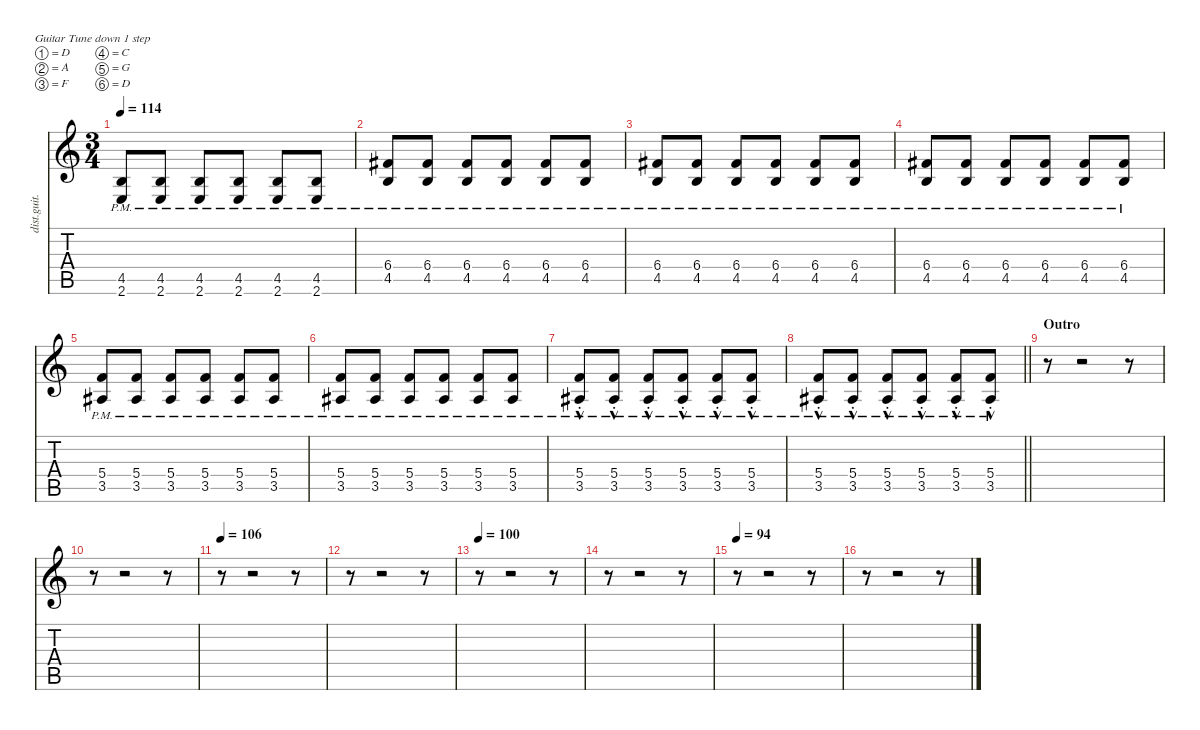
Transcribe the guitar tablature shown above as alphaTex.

\defaultSystemsLayout 4
\hideDynamics
\bracketExtendMode nobrackets
\otherSystemsTrackNameOrientation horizontal
\track ("Rhytm guitar" "dist.guit.") {instrument distortionguitar}
\staff {score tabs}
\tuning (D4 A3 F3 C3 G2 D2)
\ts (3 4)
\tempo 114
\clef g2
\ks c
(4.5{pm} 2.6{pm}).8{dy f beam Up} (4.5{pm} 2.6{pm}).8{beam Up} (4.5{pm} 2.6{pm}).8{beam Up} (4.5{pm} 2.6{pm}).8{beam Up} (4.5{pm} 2.6{pm}).8{beam Up} (4.5{pm} 2.6{pm}).8{beam Up} |
(6.4{pm acc #} 4.5{pm}).8{beam Up} (6.4{pm acc #} 4.5{pm}).8{beam Up} (6.4{pm acc #} 4.5{pm}).8{beam Up} (6.4{pm acc #} 4.5{pm}).8{beam Up} (6.4{pm acc #} 4.5{pm}).8{beam Up} (6.4{pm acc #} 4.5{pm}).8{beam Up} |
(6.4{pm acc #} 4.5{pm}).8{beam Up} (6.4{pm acc #} 4.5{pm}).8{beam Up} (6.4{pm acc #} 4.5{pm}).8{beam Up} (6.4{pm acc #} 4.5{pm}).8{beam Up} (6.4{pm acc #} 4.5{pm}).8{beam Up} (6.4{pm acc #} 4.5{pm}).8{beam Up} |
(6.4{pm acc #} 4.5{pm}).8{beam Up} (6.4{pm acc #} 4.5{pm}).8{beam Up} (6.4{pm acc #} 4.5{pm}).8{beam Up} (6.4{pm acc #} 4.5{pm}).8{beam Up} (6.4{pm acc #} 4.5{pm}).8{beam Up} (6.4{pm acc #} 4.5{pm}).8{beam Up} |
(5.4{pm} 3.5{pm acc #}).8{beam Up} (5.4{pm} 3.5{pm acc #}).8{beam Up} (5.4{pm} 3.5{pm acc #}).8{beam Up} (5.4{pm} 3.5{pm acc #}).8{beam Up} (5.4{pm} 3.5{pm acc #}).8{beam Up} (5.4{pm} 3.5{pm acc #}).8{beam Up} |
(5.4{pm} 3.5{pm acc #}).8{beam Up} (5.4{pm} 3.5{pm acc #}).8{beam Up} (5.4{pm} 3.5{pm acc #}).8{beam Up} (5.4{pm} 3.5{pm acc #}).8{beam Up} (5.4{pm} 3.5{pm acc #}).8{beam Up} (5.4{pm} 3.5{pm acc #}).8{beam Up} |
(5.4{pm} 3.5{hac pm st acc #}).8{beam Up} (5.4{pm} 3.5{hac pm st acc #}).8{beam Up} (5.4{pm} 3.5{hac pm st acc #}).8{beam Up} (5.4{pm} 3.5{hac pm st acc #}).8{beam Up} (5.4{pm} 3.5{hac pm st acc #}).8{beam Up} (5.4{pm} 3.5{hac pm st acc #}).8{beam Up} |
\barLineRight lightlight
(5.4{pm} 3.5{hac pm st acc #}).8{beam Up} (5.4{pm} 3.5{hac pm st acc #}).8{beam Up} (5.4{pm} 3.5{hac pm st acc #}).8{beam Up} (5.4{pm} 3.5{hac pm st acc #}).8{beam Up} (5.4{pm} 3.5{hac pm st acc #}).8{beam Up} (5.4{pm} 3.5{hac pm st acc #}).8{beam Up} |
\section ("" "Outro")
r.8{beam Down} r.2{beam Down} r.8{beam Down} |
r.8{beam Down} r.2{beam Down} r.8{beam Down} |
\tempo 106
r.8{beam Down} r.2{beam Down} r.8{beam Down} |
r.8{beam Down} r.2{beam Down} r.8{beam Down} |
\tempo 100
r.8{beam Down} r.2{beam Down} r.8{beam Down} |
r.8{beam Down} r.2{beam Down} r.8{beam Down} |
\tempo 94
r.8{beam Down} r.2{beam Down} r.8{beam Down} |
r.8{beam Down} r.2{beam Down} r.8{beam Down}
